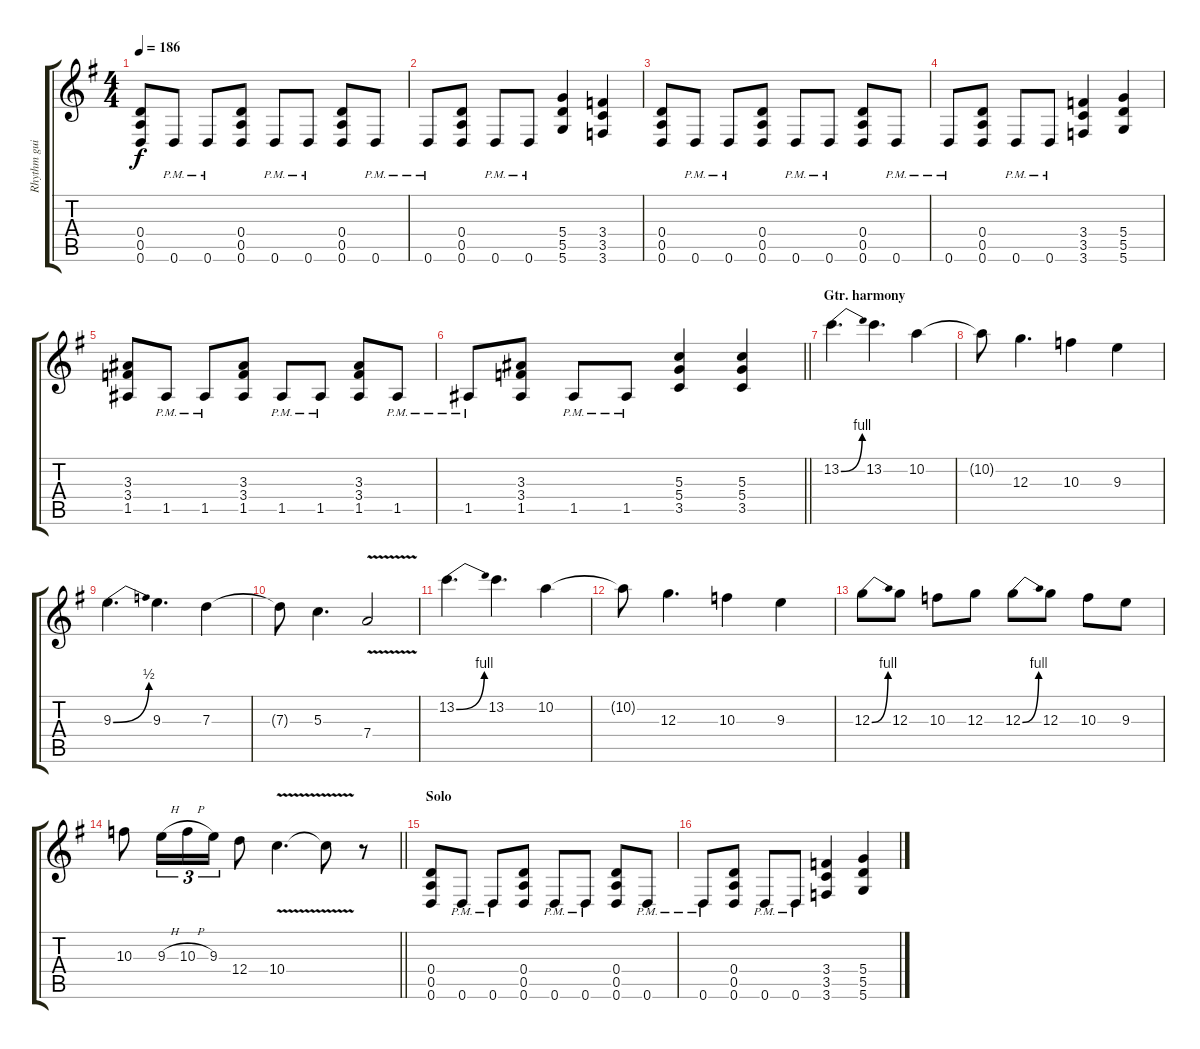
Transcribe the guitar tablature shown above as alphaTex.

\track ("Rhythm guitar" "Rhythm gui") {instrument overdrivenguitar}
\staff {score tabs}
\tuning (E4 B3 G3 D3 A2 D2) {hide}
\ts (4 4)
\tempo 186
\clef g2
\ks g
(0.4 0.5 0.6).8{dy f} 0.6{pm}.8 0.6{pm}.8 (0.4 0.5 0.6).8 0.6{pm}.8 0.6{pm}.8 (0.4 0.5 0.6).8 0.6{pm}.8 |
0.6{pm}.8 (0.4 0.5 0.6).8 0.6{pm}.8 0.6{pm}.8 (5.4 5.5 5.6).4 (3.4 3.5 3.6).4 |
(0.4 0.5 0.6).8 0.6{pm}.8 0.6{pm}.8 (0.4 0.5 0.6).8 0.6{pm}.8 0.6{pm}.8 (0.4 0.5 0.6).8 0.6{pm}.8 |
0.6{pm}.8 (0.4 0.5 0.6).8 0.6{pm}.8 0.6{pm}.8 (3.4 3.5 3.6).4 (5.4 5.5 5.6).4 |
(3.3 3.4 1.5).8 1.5{pm}.8 1.5{pm}.8 (3.3 3.4 1.5).8 1.5{pm}.8 1.5{pm}.8 (3.3 3.4 1.5).8 1.5{pm}.8 |
\barLineRight lightlight
1.5{pm}.8 (3.3 3.4 1.5).8 1.5{pm}.8 1.5{pm}.8 (5.3 5.4 3.5).4 (5.3 5.4 3.5).4 |
\section ("" "Gtr. harmony")
13.2{be (bend 0 0 60 4)}.4{d} 13.2.4{d} 10.2.4 |
10.2{t}.8 12.3.4{d} 10.3.4 9.3.4 |
9.3{be (bend 0 0 60 2)}.4{d} 9.3.4{d} 7.3.4 |
7.3{t}.8 5.3.4{d} 7.4{v}.2 |
13.2{be (bend 0 0 60 4)}.4{d} 13.2.4{d} 10.2.4 |
10.2{t}.8 12.3.4{d} 10.3.4 9.3.4 |
12.3{be (bend 0 0 60 4)}.8 12.3.8 10.3.8 12.3.8 12.3{be (bend 0 0 60 4)}.8 12.3.8 10.3.8 9.3.8 |
\barLineRight lightlight
10.3.8 9.3{h}.16{tu (3 2)} 10.3{h}.16{tu (3 2)} 9.3.16{tu (3 2)} 12.4.8 10.4{v}.4{d} 10.4{t}.8 r.8 |
\section ("" "Solo")
(0.4 0.5 0.6).8 0.6{pm}.8 0.6{pm}.8 (0.4 0.5 0.6).8 0.6{pm}.8 0.6{pm}.8 (0.4 0.5 0.6).8 0.6{pm}.8 |
0.6{pm}.8 (0.4 0.5 0.6).8 0.6{pm}.8 0.6{pm}.8 (3.4 3.5 3.6).4 (5.4 5.5 5.6).4
